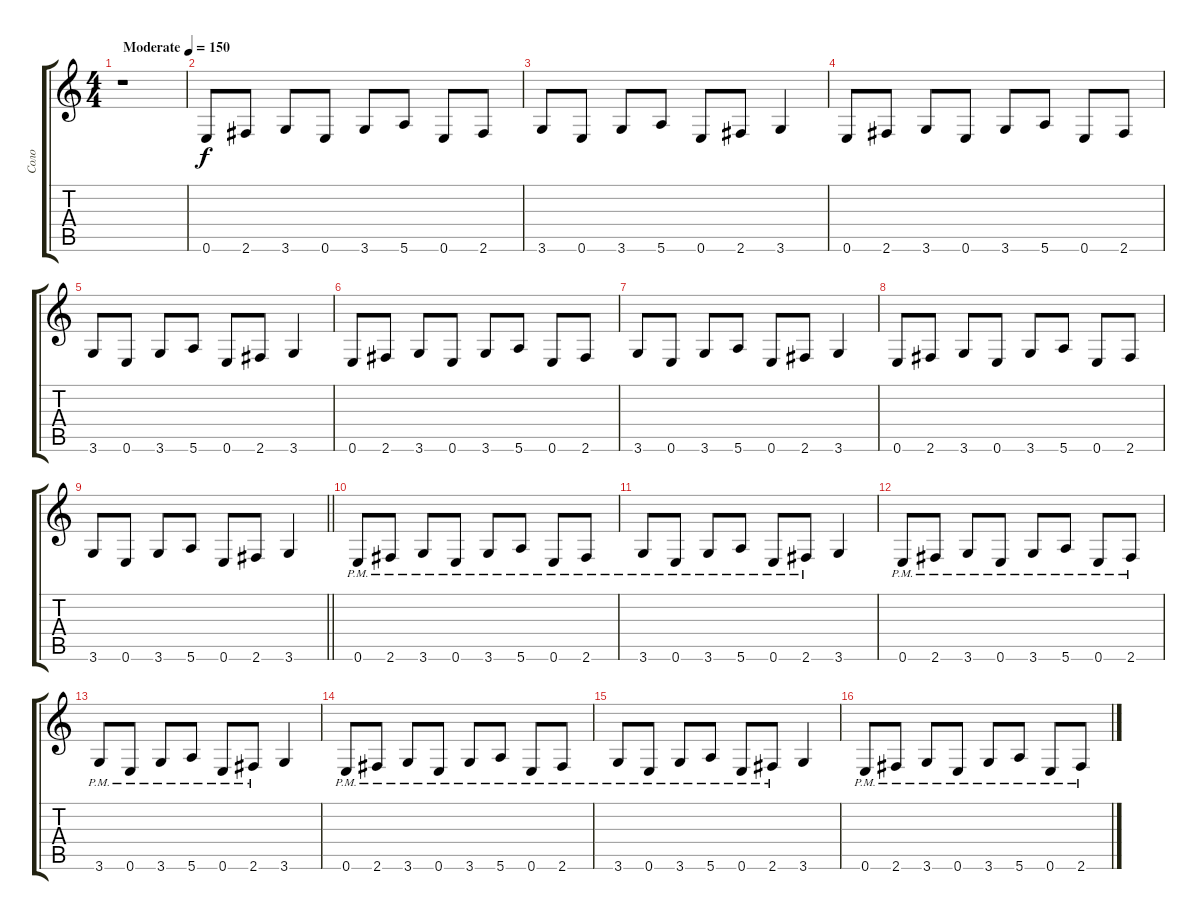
\track ("Соло" "Соло") {instrument distortionguitar}
\staff {score tabs}
\tuning (E4 B3 G3 D3 A2 E2) {hide}
\ts (4 4)
\tempo (150 "Moderate")
\clef g2
\ks c
r.1{dy f instrument distortionguitar} |
0.6.8 2.6.8 3.6.8 0.6.8 3.6.8 5.6.8 0.6.8 2.6.8 |
3.6.8 0.6.8 3.6.8 5.6.8 0.6.8 2.6.8 3.6.4 |
0.6.8 2.6.8 3.6.8 0.6.8 3.6.8 5.6.8 0.6.8 2.6.8 |
3.6.8 0.6.8 3.6.8 5.6.8 0.6.8 2.6.8 3.6.4 |
0.6.8 2.6.8 3.6.8 0.6.8 3.6.8 5.6.8 0.6.8 2.6.8 |
3.6.8 0.6.8 3.6.8 5.6.8 0.6.8 2.6.8 3.6.4 |
0.6.8 2.6.8 3.6.8 0.6.8 3.6.8 5.6.8 0.6.8 2.6.8 |
\barLineRight lightlight
3.6.8 0.6.8 3.6.8 5.6.8 0.6.8 2.6.8 3.6.4 |
0.6{pm}.8 2.6{pm}.8 3.6{pm}.8 0.6{pm}.8 3.6{pm}.8 5.6{pm}.8 0.6{pm}.8 2.6{pm}.8 |
3.6{pm}.8 0.6{pm}.8 3.6{pm}.8 5.6{pm}.8 0.6{pm}.8 2.6{pm}.8 3.6.4 |
0.6{pm}.8 2.6{pm}.8 3.6{pm}.8 0.6{pm}.8 3.6{pm}.8 5.6{pm}.8 0.6{pm}.8 2.6{pm}.8 |
3.6{pm}.8 0.6{pm}.8 3.6{pm}.8 5.6{pm}.8 0.6{pm}.8 2.6{pm}.8 3.6.4 |
0.6{pm}.8 2.6{pm}.8 3.6{pm}.8 0.6{pm}.8 3.6{pm}.8 5.6{pm}.8 0.6{pm}.8 2.6{pm}.8 |
3.6{pm}.8 0.6{pm}.8 3.6{pm}.8 5.6{pm}.8 0.6{pm}.8 2.6{pm}.8 3.6.4 |
0.6{pm}.8 2.6{pm}.8 3.6{pm}.8 0.6{pm}.8 3.6{pm}.8 5.6{pm}.8 0.6{pm}.8 2.6{pm}.8
